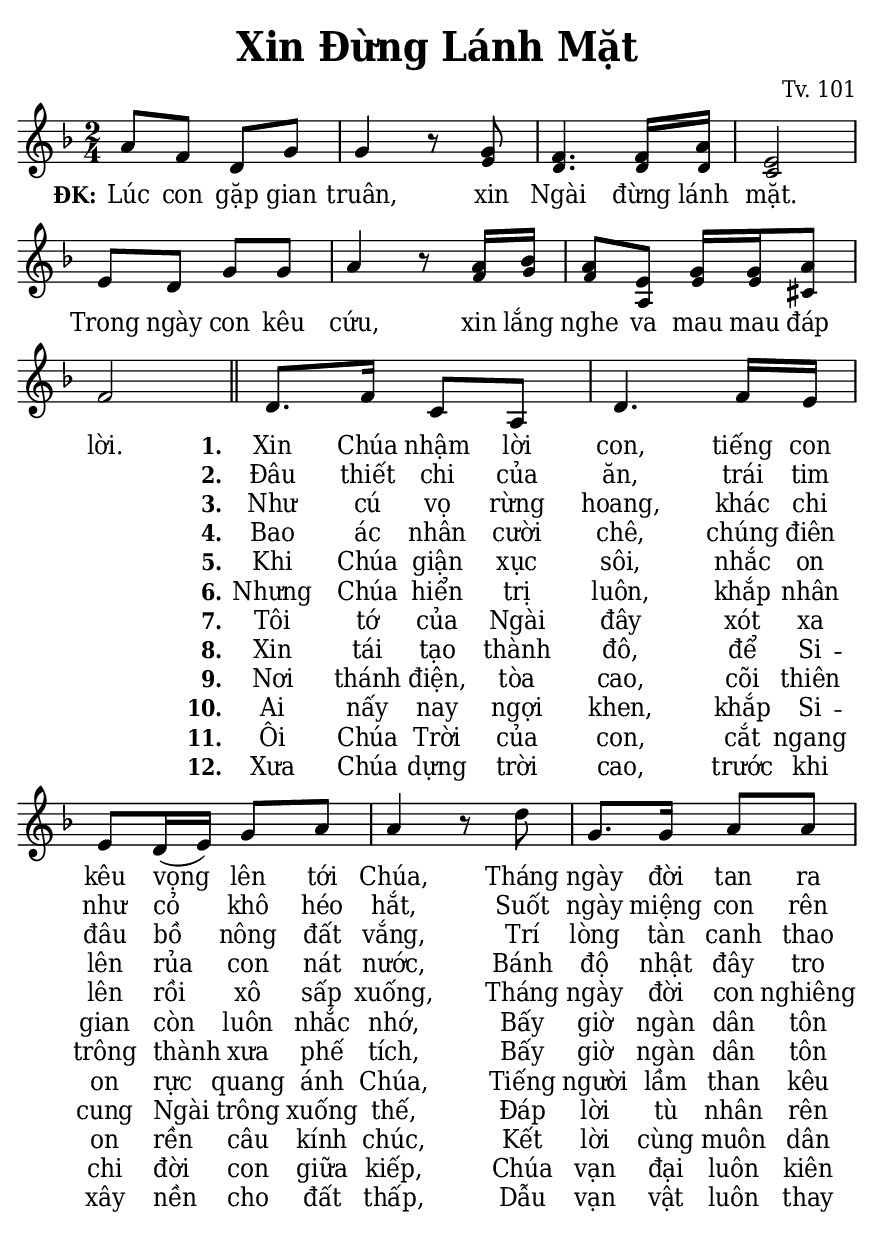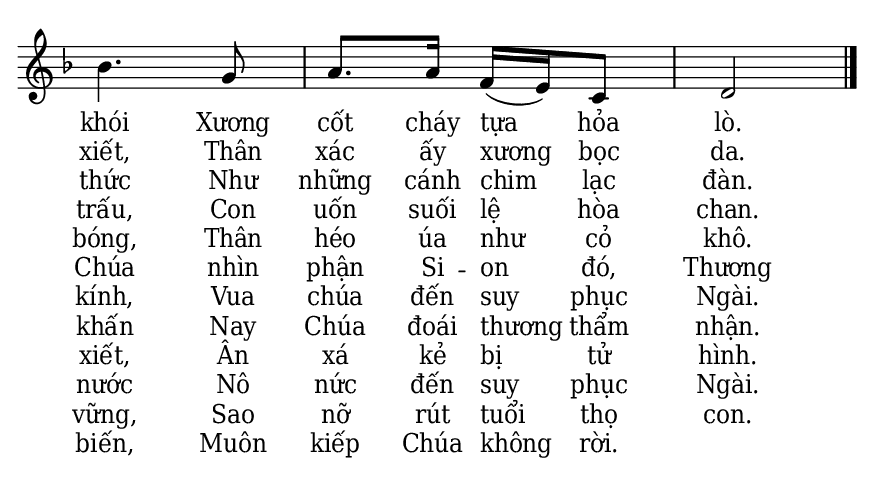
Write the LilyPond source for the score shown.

% Cài đặt chung\
\version "2.22.1"
\include "english.ly"

\header {
  title = \markup { \fontsize #1 "Xin Đừng Lánh Mặt" }
  composer = "Tv. 101"
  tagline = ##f
}

% Nhạc phiên khúc
nhacPhienKhucSop = \relative c'' {
  \autoPageBreaksOff
  a8 f d g |
  g4 r8 g |
  f4. f16 a |
  e2 |
  e8 d g g |
  a4 r8 a16 bf |
  a8 e g16 g a8 |
  f2 \bar "||"
  
  d8. f16 c8 a |
  d4. f16 e |
  e8 d16 (e) g8 a |
  a4 r8 d |
  g,8. g16 a8 a |
  
  \pageBreak
  
  bf4. g8 |
  a8. a16 f (e) c8 |
  d2 \bar "|."
}

nhacPhienKhucAlto = \relative c'' {
  a8 f d g |
  g4 r8 e |
  d4. d16 d |
  c2 |
  e8 d g g |
  a4 r8 f16 g |
  f8 a, e'16 e cs8 |
  f2
}

% Lời phiên khúc
loiPhienKhucSop = \lyrics {
  \set stanza = "ĐK:"
  Lúc con gặp gian truân,
  xin Ngài đừng lánh mặt.
  Trong ngày con kêu cứu,
  xin lắng nghe va mau mau đáp lời.
  <<
    {
      \set stanza = "1."
      Xin Chúa nhậm lời con,
      tiếng con kêu vọng lên tới Chúa,
      Tháng ngày đời tan ra khói
      Xương cốt cháy tựa hỏa lò.
    }
    \new Lyrics {
	    \set associatedVoice = "beSop"
	    \set stanza = "2."
	    Đâu thiết chi của ăn,
	    trái tim như cỏ khô héo hắt,
	    Suốt ngày miệng con rên xiết,
	    Thân xác ấy xương bọc da.
    }
    \new Lyrics {
	    \set associatedVoice = "beSop"
	    \set stanza = "3."
	    Như cú vọ rừng hoang,
	    khác chi đâu bồ nông đất vắng,
	    Trí lòng tàn canh thao thức
	    Như những cánh chim lạc đàn.
    }
    \new Lyrics {
	    \set associatedVoice = "beSop"
	    \set stanza = "4."
	    Bao ác nhân cười chê,
	    chúng điên lên rủa con nát nước,
	    Bánh độ nhật đây tro trấu,
	    Con uốn suối lệ hòa chan.
    }
    \new Lyrics {
	    \set associatedVoice = "beSop"
	    \set stanza = "5."
	    Khi Chúa giận xục sôi,
	    nhắc on lên rồi xô sấp xuống,
	    Tháng ngày đời con nghiêng bóng,
	    Thân héo úa như cỏ khô.
    }
    \new Lyrics {
	    \set associatedVoice = "beSop"
	    \set stanza = "6."
	    Nhưng Chúa hiển trị luôn,
	    khắp nhân gian còn luôn nhắc nhớ,
	    Bấy giờ ngàn dân tôn Chúa nhìn phận Si -- on đó,
	    Thương xót đứng lên độ trì.
    }
    \new Lyrics {
	    \set associatedVoice = "beSop"
	    \set stanza = "7."
	    Tôi tớ của Ngài đây
	    xót xa trông thành xưa phế tích,
	    Bấy giờ ngàn dân tôn kính,
	    Vua chúa đến suy phục Ngài.
    }
    \new Lyrics {
	    \set associatedVoice = "beSop"
	    \set stanza = "8."
	    Xin tái tạo thành đô,
	    để Si -- on rực quang ánh Chúa,
	    Tiếng người lầm than kêu khấn
	    Nay Chúa đoái thương thẩm nhận.
    }
    \new Lyrics {
	    \set associatedVoice = "beSop"
	    \set stanza = "9."
	    Nơi thánh điện, tòa cao,
	    cõi thiên cung Ngài trông xuống thế,
	    Đáp lời tù nhân rên xiết,
	    Ân xá kẻ bị tử hình.
    }
    \new Lyrics {
	    \set associatedVoice = "beSop"
	    \set stanza = "10."
	    Ai nấy nay ngợi khen,
	    khắp Si -- on rền câu kính chúc,
	    Kết lời cùng muôn dân nước
	    Nô nức đến suy phục Ngài.
    }
    \new Lyrics {
	    \set associatedVoice = "beSop"
	    \set stanza = "11."
	    Ôi Chúa Trời của con,
	    cắt ngang chi đời con giữa kiếp,
	    Chúa vạn đại luôn kiên vững,
	    Sao nỡ rút tuổi thọ con.
    }
    \new Lyrics {
	    \set associatedVoice = "beSop"
	    \set stanza = "12."
	    Xưa Chúa dựng trời cao,
	    trước khi xây nền cho đất thấp,
	    Dẫu vạn vật luôn thay biến,
	    Muôn kiếp Chúa không rời.
    }
  >>
}

% Dàn trang
\paper {
  #(set-paper-size "a5")
  top-margin = 3\mm
  bottom-margin = 3\mm
  left-margin = 3\mm
  right-margin = 3\mm
  indent = #0
  #(define fonts
	 (make-pango-font-tree "Deja Vu Serif Condensed"
	 		       "Deja Vu Serif Condensed"
			       "Deja Vu Serif Condensed"
			       (/ 20 20)))
  print-page-number = ##f
}

TongNhip = {
  \key f \major \time 2/4
  \set Timing.beamExceptions = #'()
  \set Timing.baseMoment = #(ly:make-moment 1/4)
}

% Đổi kích thước nốt cho bè phụ
notBePhu =
#(define-music-function (font-size music) (number? ly:music?)
   (for-some-music
     (lambda (m)
       (if (music-is-of-type? m 'rhythmic-event)
           (begin
             (set! (ly:music-property m 'tweaks)
                   (cons `(font-size . ,font-size)
                         (ly:music-property m 'tweaks)))
             #t)
           #f))
     music)
   music)

\score {
  \new ChoirStaff <<
    \new Staff \with {
        \consists "Merge_rests_engraver"
        printPartCombineTexts = ##f
      }
      <<
      \new Voice \TongNhip \partCombine 
        \nhacPhienKhucSop
        \notBePhu -1 { \nhacPhienKhucAlto }
      \new NullVoice = beSop \nhacPhienKhucSop
      \new Lyrics \lyricsto beSop \loiPhienKhucSop
      >>
  >>
  \layout {
    \override Lyrics.LyricSpace.minimum-distance = #0.6
    \override Score.BarNumber.break-visibility = ##(#f #f #f)
    \override Score.SpacingSpanner.uniform-stretching = ##t
  } 
}
